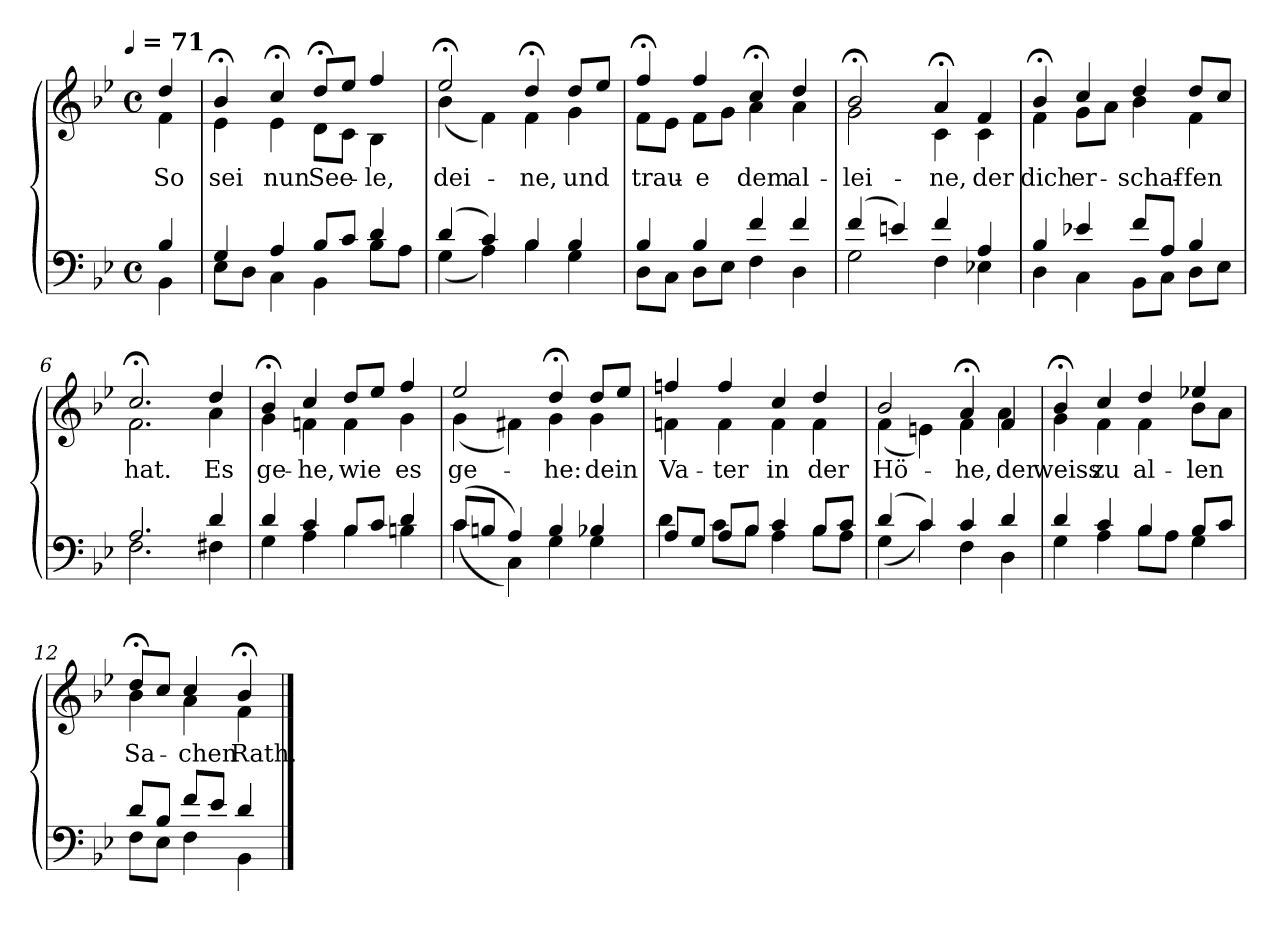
**kern	**kern	**text	**dynam
*part1	*part1	*part1	*part1
*staff2	*staff1	*staff1	*staff1/2
*clefF4	*clefG2	*	*
*k[b-e-]	*k[b-e-]	*	*
!!LO:TX:omd:t=[quarter] = 71
*M4/4	*M4/4	*	*
*met(c)	*met(c)	*	*
*MM71	*MM71	*	*
=	=	=	=
*^	*^	*	*
4B-	4BB-	4dd	4f	So	.
=1	=1	=1	=1	=1	=1
4G	8E-L	4b-;<	4e-	sei	.
.	8DJ	.	.	.	.
4A	4C	4cc;<	4e-	nun	♩ = 71.1
8B-L	4BB-	8dd;<L	8dL	See-	.
8cJ	.	8ee-J	8cJ	.	.
4d	8B-L	4ff	4B-	-le,	.
.	8AJ	.	.	.	.
=2	=2	=2	=2	=2	=2
*	*	*MM69	*	*	*
(4d	(4G	2ee-;<	(4b-	dei-	.
4c)	4A)	.	4f)	.	.
4B-	4B-	4dd;<	4f	-ne,	.
4B-	4G	8ddL	4g	und	♩ = 70
.	.	8ee-J	.	.	.
=3	=3	=3	=3	=3	=3
*	*	*MM72	*	*	*
4B-	8DL	4ff;<	8fL	trau-	.
.	8CJ	.	8e-J	.	.
4B-	8DL	4ff	8fL	-e	♩ = 67
.	8E-J	.	8gJ	.	.
4f	4F	4cc;<	4a	dem	♩ = 69.75
4f	4D	4dd	4a	al-	♩ = 68
=4	=4	=4	=4	=4	=4
*	*	*MM71	*	*	*
(4f	2G	2b-;<	2g	-lei-	.
4en)	.	.	.	.	.
4f	4F	4a;<	4c	-ne,	.
4A	4E-X	4f	4c	der	♩ = 69.1
!!LO:LB:g=z	!!
=5	=5	=5	=5	=5	=5
*	*	*MM70	*	*	*
4B-	4D	4b-;<	4f	dich	.
4e-X	4C	4cc	8gL	er-	.
.	.	.	8aJ	.	.
8fL	8BB-L	4dd	4b-	-schaf-	♩ = 68.4
8AJ	8CJ	.	.	.	.
4B-	8DL	8ddL	4f	-fen	♩ = 67
.	8E-J	8ccJ	.	.	♩ = 66
=6	=6	=6	=6	=6	=6
2.A	2.F	2.cc;<	2.f	hat.	.
4d	4F#X	4dd	4a	Es	♩ = 67.45
=7	=7	=7	=7	=7	=7
*	*	*MM71	*	*	*
4d	4G	4b-;<	4g	ge-	.
4c	4A	4cc	4fn	-he,	♩ = 70.2
8B-L	4B-	8ddL	4f	wie	.
8cJ	.	8ee-J	.	.	.
4d	4Bn	4ff	4g	es	♩ = 68
=8	=8	=8	=8	=8	=8
(8cL	(4c	2ee-	(4g	ge-	.
8BnJ	.	.	.	.	.
4A)	4C)	.	4f#X)	.	.
4B	4G	4dd;<	4g	-he:	.
4B-X	4G	8ddL	4g	dein	♩ = 66.3
.	.	8ee-J	.	.	♩ = 68.88
!!LO:LB:g=z	!!
=9	=9	=9	=9	=9	=9
*	*	*MM68	*	*	*
8AL	4d	4ffn	4fn	Va-	.
8GJ	.	.	.	.	.
8AL	8cL	4ff	4f	-ter	♩ = 67
8B-J	8B-J	.	.	.	.
4c	4A	4cc	4f	in	♩ = 69.6
8B-L	8B-L	4dd	4f	der	♩ = 67.5
8cJ	8AJ	.	.	.	.
=10	=10	=10	=10	=10	=10
*	*	*MM66	*	*	*
(4d	(4G	2b-	(4f	Hö-	.
4c)	4c)	.	4en)	.	.
4c	4F	4a;<	4f	-he,	.
4d	4D	4f	4a	der	♩ = 65.4
=11	=11	=11	=11	=11	=11
*	*	*MM67	*	*	*
4d	4G	4b-;<	4g	weiss	.
4c	4A	4cc	4f	zu	♩ = 66.2
4B-	8B-L	4dd	4f	al-	♩ = 65
.	8AJ	.	.	.	.
8B-L	4G	4ee-X	8b-L	-len	♩ = 63.6
8cJ	.	.	8aJ	.	.
=12	=12	=12	=12	=12	=12
*	*	*MM60	*	*	*
8dL	8FL	8dd;<L	4b-	Sa-	.
8B-J	8E-J	8ccJ	.	.	.
8fL	4F	4cc	4a	-chen	♩ = 55
8e-J	.	.	.	.	.
4d	4BB-	4b-;<	4f	Rath.	.
*v	*v	*	*	*	*
*	*v	*v	*	*
==	==	==	==
*-	*-	*-	*-
